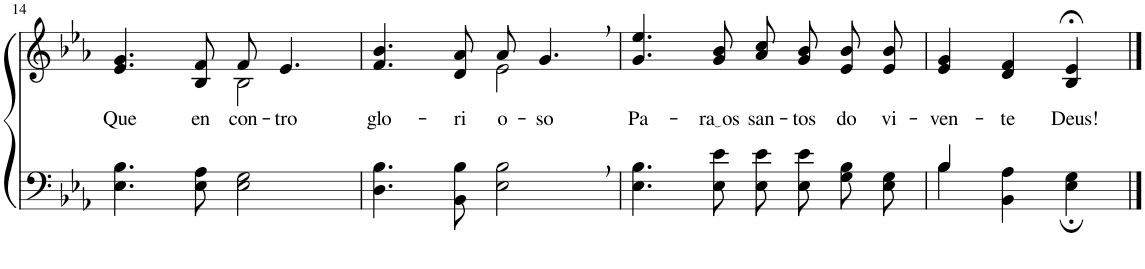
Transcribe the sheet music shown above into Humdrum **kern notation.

**kern	**kern	**text
*part2	*part1	*part1
*staff2	*staff1	*staff1
*I"Parte III e IV	*I"Parte I e II	*
!!LO:PB:g=z
*clefF4	*clefG2	*
*k[b-e-a-]	*k[b-e-a-]	*
*M4/4	*M4/4	*
=14	=14	=14
!	!	!LO:LY:b
*	*^	*
4.E-\ 4.B-\	4.e-/ 4.g/	2ryy	Que
!	!	!	!LO:LY:b
8E-\ 8A-\	8B-/ 8f/	.	en-
!	!	!	!LO:LY:b
2E-\ 2G\	8f/	2B-\	-con-
!	!	!	!LO:LY:b
.	4.e-/	.	-tro
=15	=15	=15	=15
!	!	!	!LO:LY:b
4.D\ 4.B-\	4.f/ 4.b-/	2ryy	glo-
!	!	!	!LO:LY:b
8BB-\ 8B-\	8d/ 8a-/	.	-ri-
!	!	!	!LO:LY:b
2E-\, 2B-\,	8a-/	2e-\	-o-
!	!	!	!LO:LY:b
.	4.g,/	.	-so
*	*v	*v	*
=16	=16	=16
!	!	!LO:LY:b
4.E-\ 4.B-\	4.g/ 4.ee-/	Pa-
!	!	!LO:LY:b
8E-\ 8e-\	8g/ 8b-/	ra os
!	!	!LO:LY:b
8E-\ 8e-\L	8a-/ 8cc/L	san-
!	!	!LO:LY:b
8E-\ 8e-\J	8g/ 8b-/J	-tos
!	!	!LO:LY:b
8G\ 8B-\L	8e-/ 8b-/L	do
!	!	!LO:LY:b
8E-\ 8G\J	8e-/ 8b-/J	vi-
=17	=17	=17
*^	*	*
!	!	!	!LO:LY:b
4B-/	4B-\	4e-/ 4g/	-ven-
!	!	!	!LO:LY:b
2ryy	4BB-\ 4A-\	4d/ 4f/	-te
!	!	!	!LO:LY:b
.	4E-\; 4G\;	4B-/;< 4e-/;<	Deus!
*v	*v	*	*
==	==	==
*-	*-	*-
